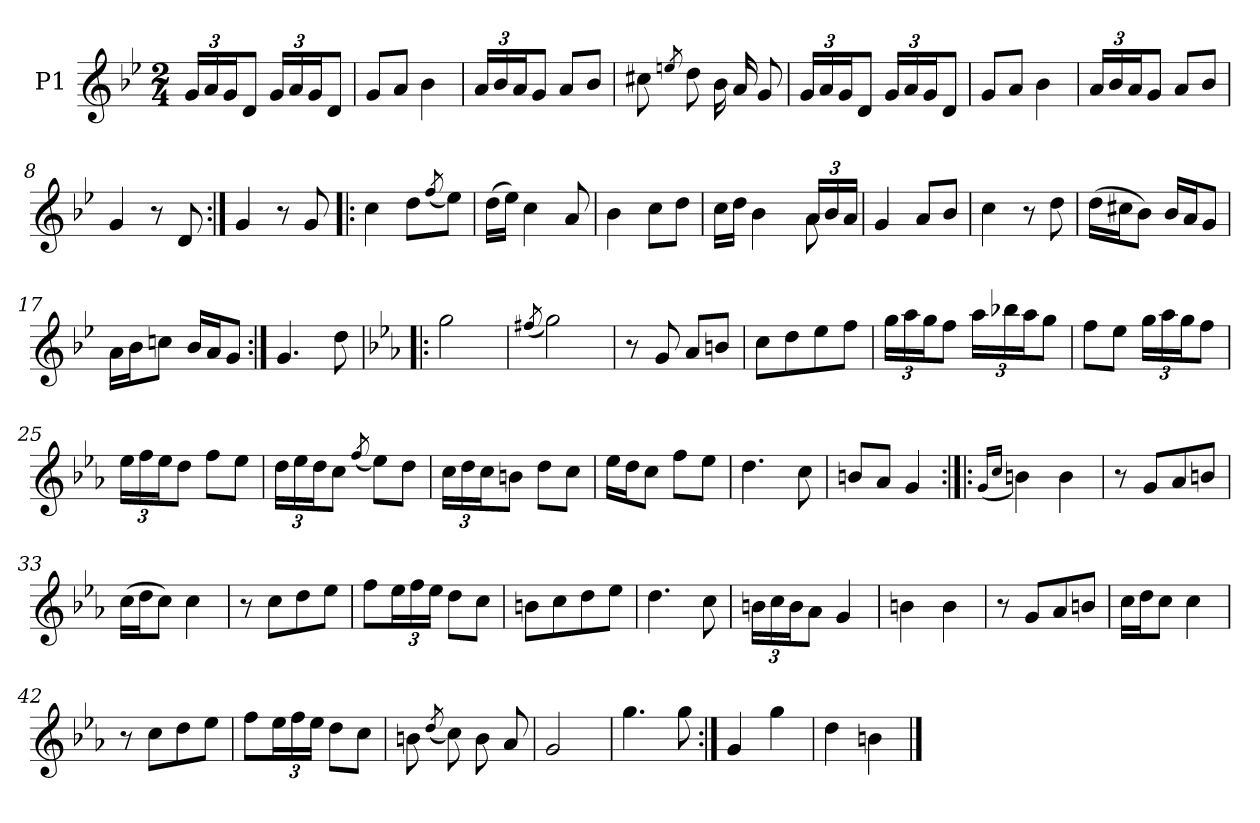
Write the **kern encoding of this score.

**kern
*part1
*staff1
*I"P1
*clefG2
*k[b-e-]
*g:
*M2/4
=1
24gLL
24a
24gJ
8dJ
24gLL
24a
24gJ
8dJ
=2
8gL
8aJ
4b-
=3
24aLL
24b-
24aJ
8gJ
8aL
8b-J
=4
8cc#X
8qeen/
8dd
16b-
16a
8g
=5
24gLL
24a
24gJ
8dJ
24gLL
24a
24gJ
8dJ
=6
8gL
8aJ
4b-
=7
24aLL
24b-
24aJ
8gJ
8aL
8b-J
=8
4g
8r
8d
=9:|!
4g
8r
8g
=10!|:
4cc
8ddL
(8qff/
8ee-J)
=11
(16ddLL
16ee-JJ)
4cc
8a
=12
4b-
8ccL
8ddJ
=13
*^
4ryy	16ccLL
.	16ddJJ
.	4b-
8ryy	.
24aLL	8a
24b-	.
24aJJ	.
*v	*v
=14
4g
8aL
8b-J
=15
4cc
8r
8dd
=16
(16ddLL
16cc#XJ
8b-J)
16b-LL
16aJ
8gJ
=17
16aLL
16b-J
8ccnJ
16b-LL
16aJ
8gJ
=18:|!
4.g
8dd
=19!|:
*k[b-e-a-]
2gg
=20
(8qff#X/
2gg)
=21
8r
8g
8a-L
8bnJ
=22
8ccL
8dd
8ee-
8ffJ
=23
24ggLL
24aa-
24ggJ
8ffJ
24aa-LL
24bb-X
24aa-J
8ggJ
=24
8ffL
8ee-J
24ggLL
24aa-
24ggJ
8ffJ
=25
24ee-LL
24ff
24ee-J
8ddJ
8ffL
8ee-J
=26
24ddLL
24ee-
24ddJ
8ccJ
(8qff/
8ee-L)
8ddJ
=27
24ccLL
24dd
24ccJ
8bnJ
8ddL
8ccJ
=28
16ee-LL
16ddJ
8ccJ
8ffL
8ee-J
=29
4.dd
8cc
=30
8bnL
8a-J
4g
=31:|!|:
(16qqg/LL
16qqcc/JJ
4bn)
4b
=32
8r
8gL
8a-
8bnJ
=33
(16ccLL
16ddJ
8ccJ)
4cc
=34
8r
8ccL
8dd
8ee-J
=35
8ffL
24ee-L
24ff
24ee-JJ
8ddL
8ccJ
=36
8bnL
8cc
8dd
8ee-J
=37
4.dd
8cc
=38
24bnLL
24cc
24bJ
8a-J
4g
=39
4bn
4b
=40
8r
8gL
8a-
8bnJ
=41
16ccLL
16ddJ
8ccJ
4cc
=42
8r
8ccL
8dd
8ee-J
=43
8ffL
24ee-L
24ff
24ee-JJ
8ddL
8ccJ
=44
8bn
(8qdd/
8cc)
8b
8a-
=45
2g
=46
4.gg
8gg
=47:|!
4g
4gg
=48
4dd
4bn
==
*-
